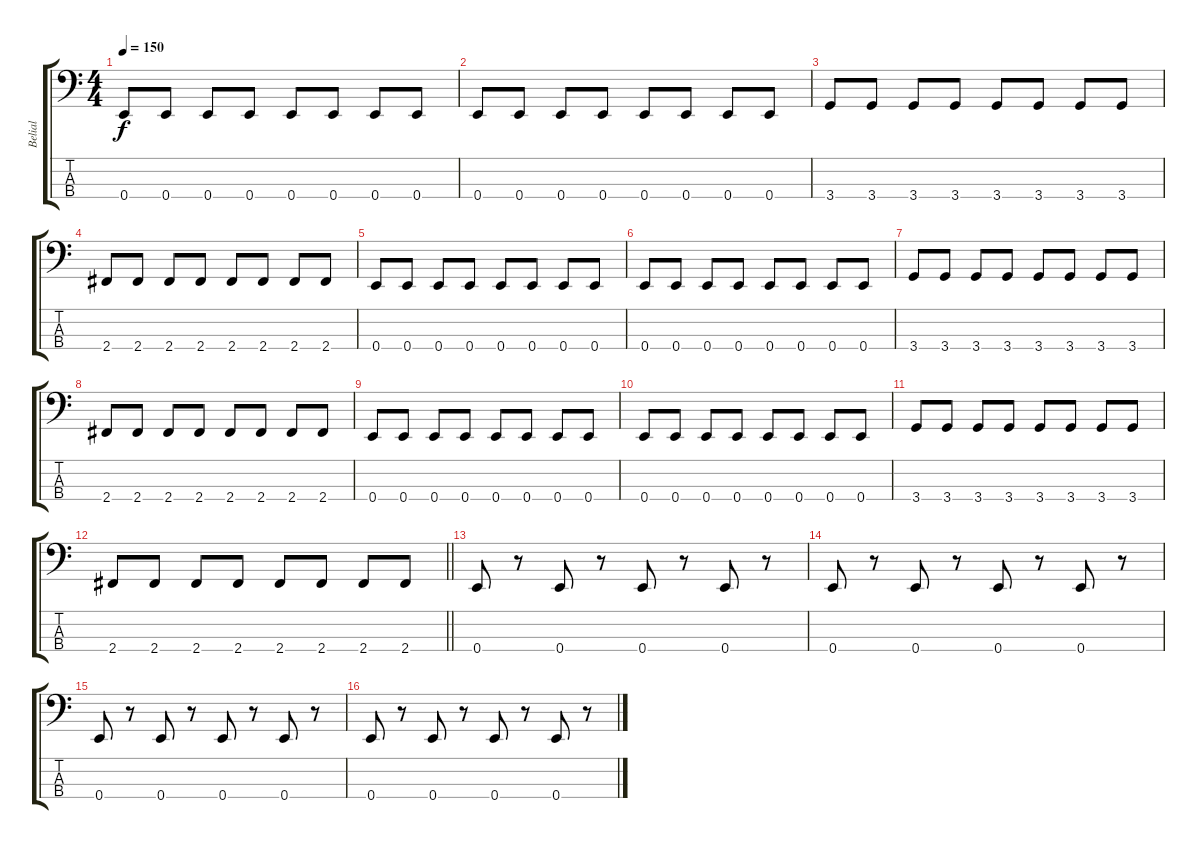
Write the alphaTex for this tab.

\track ("Belial" "Belial") {instrument electricbasspick}
\staff {score tabs}
\tuning (G2 D2 A1 E1) {hide}
\ts (4 4)
\tempo 150
\clef f4
\ks c
0.4.8{dy f} 0.4.8 0.4.8 0.4.8 0.4.8 0.4.8 0.4.8 0.4.8 |
0.4.8 0.4.8 0.4.8 0.4.8 0.4.8 0.4.8 0.4.8 0.4.8 |
3.4.8 3.4.8 3.4.8 3.4.8 3.4.8 3.4.8 3.4.8 3.4.8 |
2.4.8 2.4.8 2.4.8 2.4.8 2.4.8 2.4.8 2.4.8 2.4.8 |
0.4.8 0.4.8 0.4.8 0.4.8 0.4.8 0.4.8 0.4.8 0.4.8 |
0.4.8 0.4.8 0.4.8 0.4.8 0.4.8 0.4.8 0.4.8 0.4.8 |
3.4.8 3.4.8 3.4.8 3.4.8 3.4.8 3.4.8 3.4.8 3.4.8 |
2.4.8 2.4.8 2.4.8 2.4.8 2.4.8 2.4.8 2.4.8 2.4.8 |
0.4.8 0.4.8 0.4.8 0.4.8 0.4.8 0.4.8 0.4.8 0.4.8 |
0.4.8 0.4.8 0.4.8 0.4.8 0.4.8 0.4.8 0.4.8 0.4.8 |
3.4.8 3.4.8 3.4.8 3.4.8 3.4.8 3.4.8 3.4.8 3.4.8 |
\barLineRight lightlight
2.4.8 2.4.8 2.4.8 2.4.8 2.4.8 2.4.8 2.4.8 2.4.8 |
0.4.8 r.8 0.4.8 r.8 0.4.8 r.8 0.4.8 r.8 |
0.4.8 r.8 0.4.8 r.8 0.4.8 r.8 0.4.8 r.8 |
0.4.8 r.8 0.4.8 r.8 0.4.8 r.8 0.4.8 r.8 |
0.4.8 r.8 0.4.8 r.8 0.4.8 r.8 0.4.8 r.8
